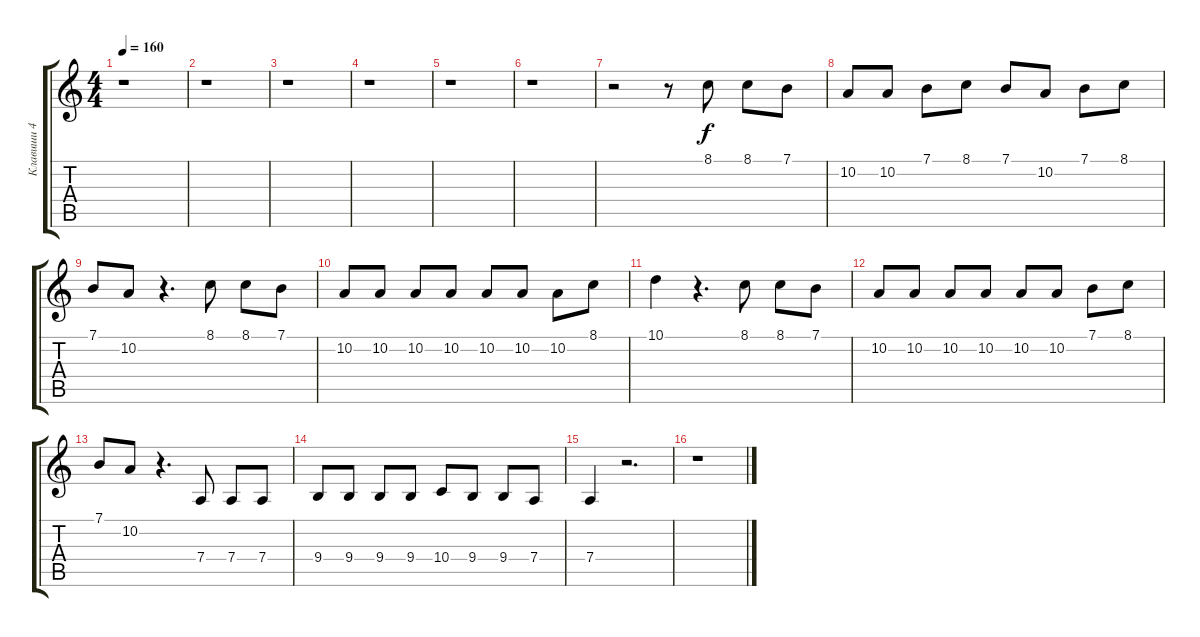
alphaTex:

\track ("Клавиши 4" "Клавиши 4") {instrument trumpet}
\staff {score tabs}
\tuning (E4 B3 G3 D3 A2 E2) {hide}
\ts (4 4)
\tempo 160
\clef g2
\ks c
r.1{dy f} |
r.1 |
r.1 |
r.1 |
r.1 |
r.1 |
r.2 r.8 8.1.8 8.1.8 7.1.8 |
10.2.8 10.2.8 7.1.8 8.1.8 7.1.8 10.2.8 7.1.8 8.1.8 |
7.1.8 10.2.8 r.4{d} 8.1.8 8.1.8 7.1.8 |
10.2.8 10.2.8 10.2.8 10.2.8 10.2.8 10.2.8 10.2.8 8.1.8 |
10.1.4 r.4{d} 8.1.8 8.1.8 7.1.8 |
10.2.8 10.2.8 10.2.8 10.2.8 10.2.8 10.2.8 7.1.8 8.1.8 |
7.1.8 10.2.8 r.4{d} 7.4.8 7.4.8 7.4.8 |
9.4.8 9.4.8 9.4.8 9.4.8 10.4.8 9.4.8 9.4.8 7.4.8 |
7.4.4 r.2{d} |
r.1
